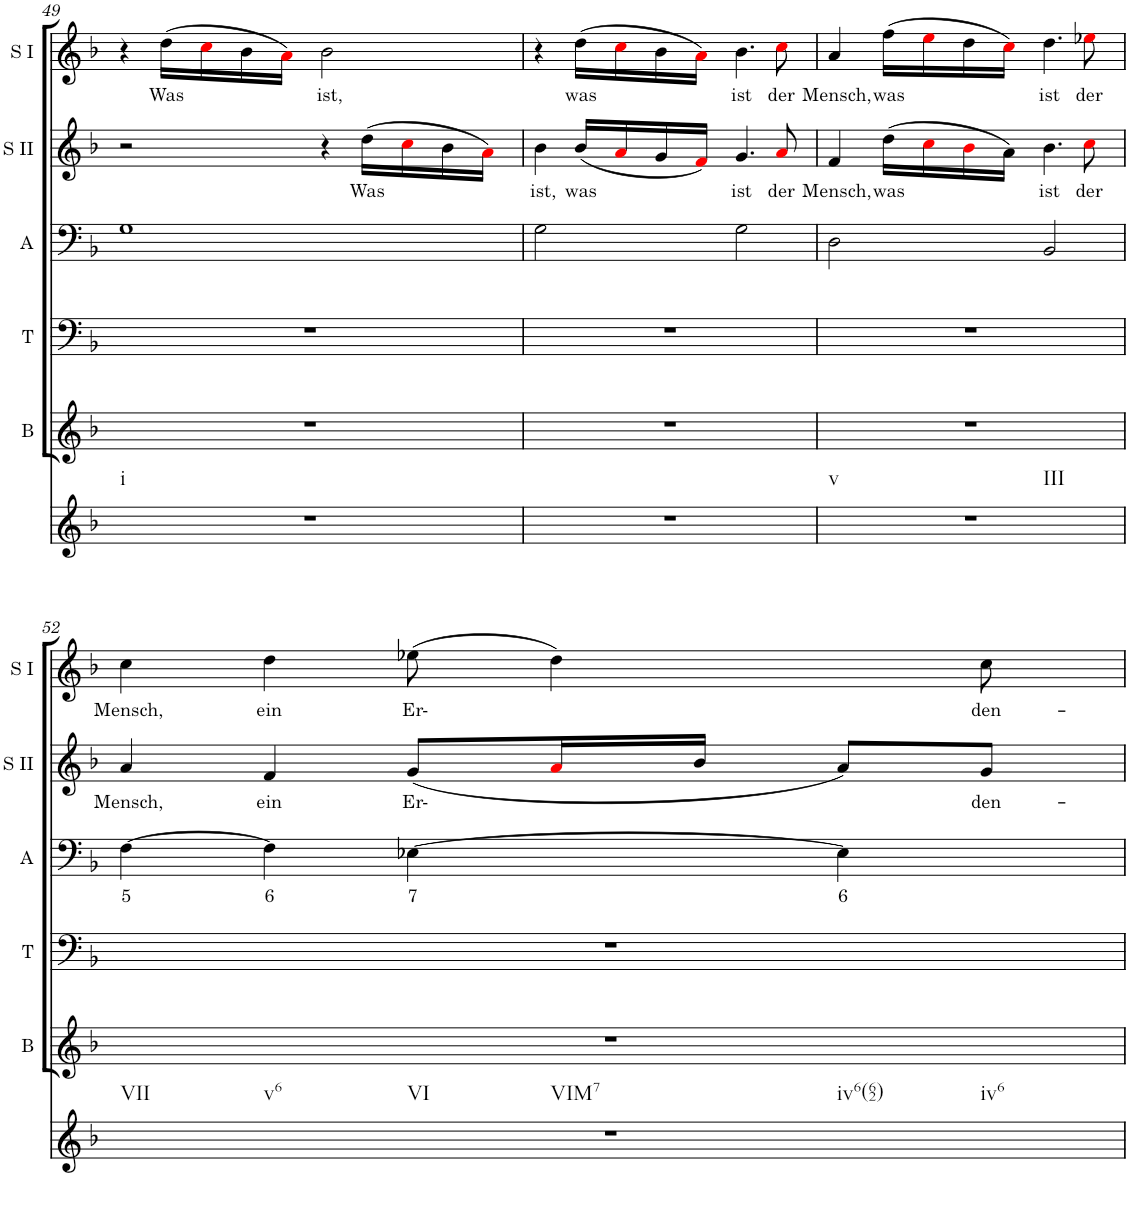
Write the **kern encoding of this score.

**kern	**kern	**kern	**kern	**text	**kern	**text	**kern	**text
*part6	*part5	*part4	*part3	*part3	*part2	*part2	*part1	*part1
*staff6	*staff5	*staff4	*staff3	*staff3	*staff2	*staff2	*staff1	*staff1
*I"Continuo	*I"Bass	*I"Tenor	*I"Alto	*	*I"Soprano II	*	*I"Soprano I	*
*	*I'B	*I'T	*I'A	*	*I'S II	*	*I'S I	*
!!LO:PB:g=z
*clefG2	*clefG2	*clefF4	*clefF4	*	*clefGv2	*	*clefG2	*
*k[b-]	*k[b-]	*k[b-]	*k[b-]	*	*k[b-]	*	*k[b-]	*
*M4/4	*M4/4	*M4/4	*M4/4	*	*M4/4	*	*M4/4	*
=49	=49	=49	=49	=49	=49	=49	=49	=49
!LO:TX:b:t=i	!	!	!	!	!	!	!	!
1r	1r	1r	1G	.	2r	.	4r	.
!	!	!	!	!	!	!	!	!LO:LY:b
.	.	.	.	.	.	.	(16dd\LL	Was
.	.	.	.	.	.	.	16cci\	.
.	.	.	.	.	.	.	16b-\	.
.	.	.	.	.	.	.	16ai\JJ)	.
!	!	!	!	!	!	!	!	!LO:LY:b
.	.	.	.	.	4r	.	2b-\	ist,
!	!	!	!	!	!	!LO:LY:b	!	!
.	.	.	.	.	(16dd\LL	Was	.	.
.	.	.	.	.	16cci\	.	.	.
.	.	.	.	.	16b-\	.	.	.
.	.	.	.	.	16ai\JJ)	.	.	.
=50	=50	=50	=50	=50	=50	=50	=50	=50
!	!	!	!	!	!	!LO:LY:b	!	!
1r	1r	1r	2G\	.	4b-\	ist,	4r	.
!	!	!	!	!	!	!LO:LY:b	!	!LO:LY:b
.	.	.	.	.	(16b-/LL	was	(16dd\LL	was
.	.	.	.	.	16ai/	.	16cci\	.
.	.	.	.	.	16g/	.	16b-\	.
.	.	.	.	.	16fi/JJ)	.	16ai\JJ)	.
!	!	!	!	!	!	!LO:LY:b	!	!LO:LY:b
.	.	.	2G\	.	4.g/	ist	4.b-\	ist
!	!	!	!	!	!	!LO:LY:b	!	!LO:LY:b
.	.	.	.	.	8ai/	der	8cci\	der
=51	=51	=51	=51	=51	=51	=51	=51	=51
!LO:TX:b:t=v	!	!	!	!	!	!	!	!
!LO:TX:b:t=III	!	!	!	!	!	!	!	!
!	!	!	!	!	!	!LO:LY:b	!	!LO:LY:b
1r	1r	1r	2D\	.	4f/	Mensch,	4a/	Mensch,
!	!	!	!	!	!	!LO:LY:b	!	!LO:LY:b
.	.	.	.	.	(16dd\LL	was	(16ff\LL	was
.	.	.	.	.	16cci\	.	16eei\	.
.	.	.	.	.	16b-i\	.	16dd\	.
.	.	.	.	.	16a\JJ)	.	16cci\JJ)	.
!	!	!	!	!	!	!LO:LY:b	!	!LO:LY:b
.	.	.	2BB-/	.	4.b-\	ist	4.dd\	ist
!	!	!	!	!	!	!LO:LY:b	!	!LO:LY:b
.	.	.	.	.	8cci\	der	8ee-Xi\	der
!!LO:LB:g=z
=52	=52	=52	=52	=52	=52	=52	=52	=52
!LO:TX:b:t=VII	!	!	!	!	!	!	!	!
!LO:TX:b:t=v6	!	!	!	!	!	!	!	!
!LO:TX:b:t=VI	!	!	!	!	!	!	!	!
!LO:TX:b:t=VIM7	!	!	!	!	!	!	!	!
!LO:TX:b:t=iv6(62)	!	!	!	!	!	!	!	!
!LO:TX:b:t=iv6	!	!	!	!	!	!	!	!
!	!	!	!	!LO:LY:b	!	!LO:LY:b	!	!LO:LY:b
1r	1r	1r	[4F\	5	4a/	Mensch,	4cc\	Mensch,
!	!	!	!	!LO:LY:b	!	!LO:LY:b	!	!LO:LY:b
.	.	.	4F\]	6	4f/	ein	4dd\	ein
!	!	!	!	!LO:LY:b	!	!LO:LY:b	!	!LO:LY:b
.	.	.	[4E-X\	7	(8g/L	Er-	(8ee-X\	Er-
.	.	.	.	.	16ai/L	.	4dd\)	.
.	.	.	.	.	16b-/JJ	.	.	.
!	!	!	!	!LO:LY:b	!	!	!	!
.	.	.	4E-\]	6	8a/L)	.	.	.
!	!	!	!	!	!	!LO:LY:b	!	!LO:LY:b
.	.	.	.	.	8g/J	den-	8cc\	den-
=	=	=	=	=	=	=	=	=
*-	*-	*-	*-	*-	*-	*-	*-	*-
